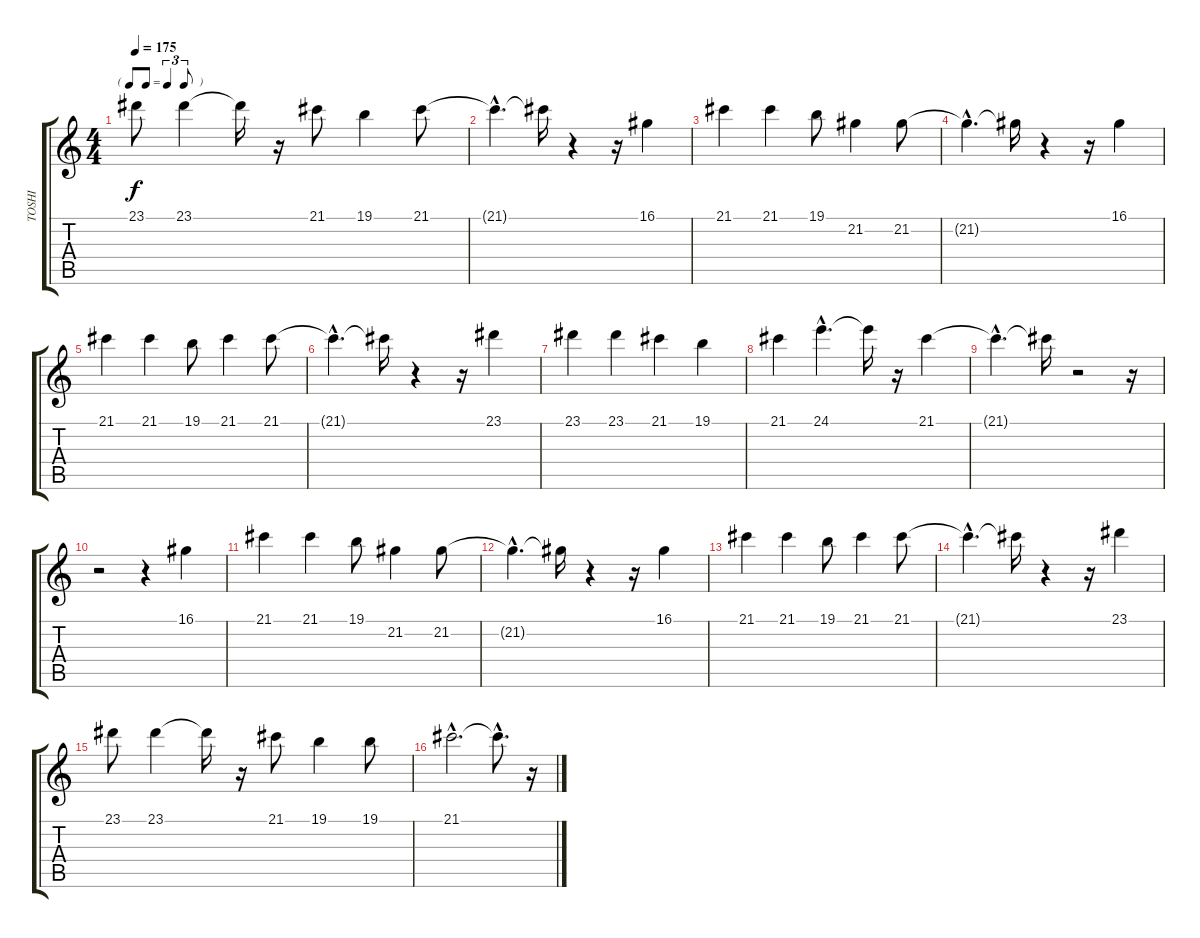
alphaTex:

\track ("TOSHI" "TOSHI") {instrument electricgrandpiano}
\staff {score tabs}
\tuning (E4 B3 G3 D3 A2 E2) {hide}
\ts (4 4)
\tf triplet8th
\tempo 175
\clef g2
\ks c
23.1.8{dy f} 23.1.4 23.1{t}.16 r.16 21.1.8 19.1.4 21.1.8 |
21.1{hac t}.4{d} 21.1{t}.16 r.4 r.16 16.1.4 |
21.1.4 21.1.4 19.1.8 21.2.4 21.2.8 |
21.2{hac t}.4{d} 21.2{t}.16 r.4 r.16 16.1.4 |
21.1.4 21.1.4 19.1.8 21.1.4 21.1.8 |
21.1{hac t}.4{d} 21.1{t}.16 r.4 r.16 23.1.4 |
23.1.4 23.1.4 21.1.4 19.1.4 |
21.1.4 24.1{hac}.4{d} 24.1{t}.16 r.16 21.1.4 |
21.1{hac t}.4{d} 21.1{t}.16 r.2 r.16 |
r.2 r.4 16.1.4 |
21.1.4 21.1.4 19.1.8 21.2.4 21.2.8 |
21.2{hac t}.4{d} 21.2{t}.16 r.4 r.16 16.1.4 |
21.1.4 21.1.4 19.1.8 21.1.4 21.1.8 |
21.1{hac t}.4{d} 21.1{t}.16 r.4 r.16 23.1.4 |
23.1.8 23.1.4 23.1{t}.16 r.16 21.1.8 19.1.4 19.1.8 |
21.1{hac}.2{d} 21.1{hac t}.8{d} r.16
